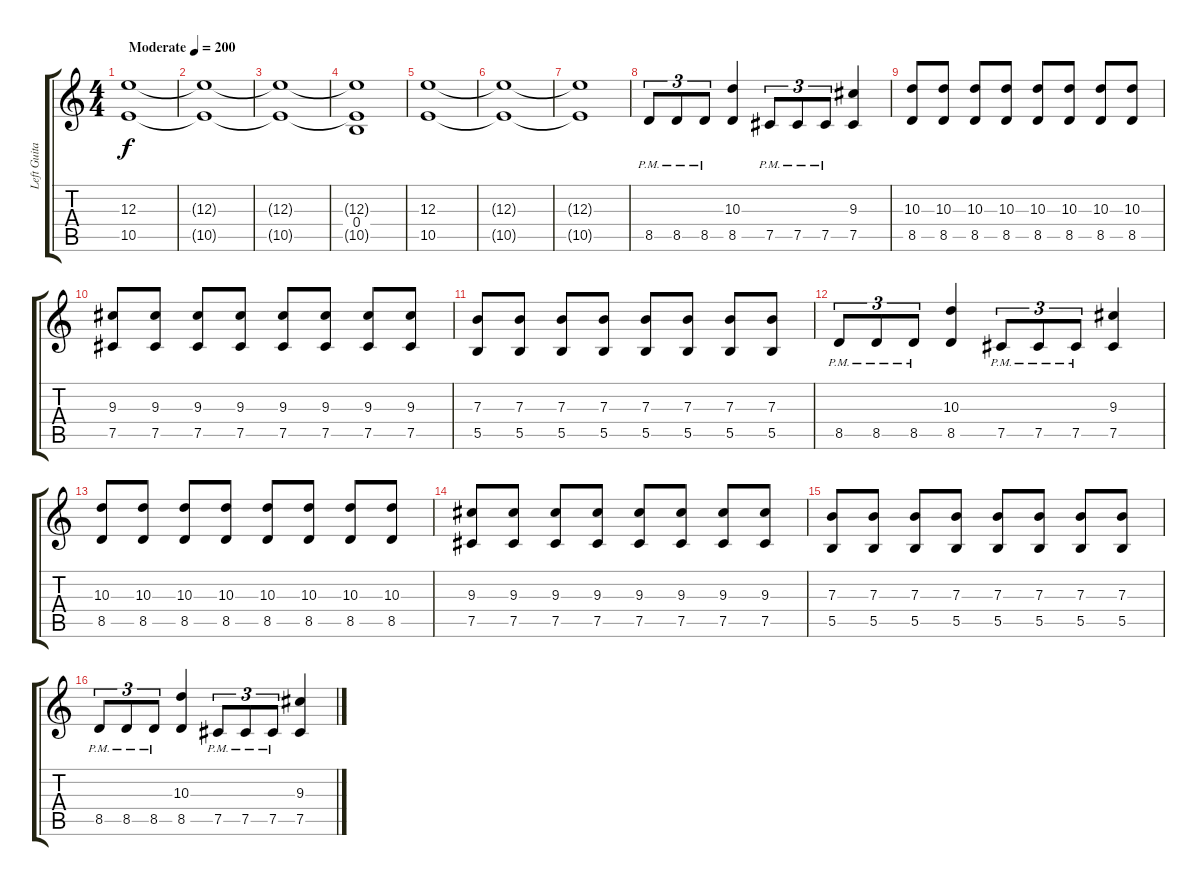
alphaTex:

\track ("Left Guitar" "Left Guita") {instrument distortionguitar}
\staff {score tabs}
\tuning (Db4 Ab3 E3 B2 Gb2 B1) {hide}
\ts (4 4)
\tempo (200 "Moderate")
\clef g2
\ks c
(12.3 10.5).1{dy f instrument distortionguitar} |
(12.3{t} 10.5{t}).1 |
(12.3{t} 10.5{t}).1 |
(12.3{t} 0.4 10.5{t}).1 |
(12.3 10.5).1 |
(12.3{t} 10.5{t}).1 |
(12.3{t} 10.5{t}).1 |
8.5{pm}.8{tu (3 2)} 8.5{pm}.8{tu (3 2)} 8.5{pm}.8{tu (3 2)} (10.3 8.5).4 7.5{pm}.8{tu (3 2)} 7.5{pm}.8{tu (3 2)} 7.5{pm}.8{tu (3 2)} (9.3 7.5).4 |
(10.3 8.5).8 (10.3 8.5).8 (10.3 8.5).8 (10.3 8.5).8 (10.3 8.5).8 (10.3 8.5).8 (10.3 8.5).8 (10.3 8.5).8 |
(9.3 7.5).8 (9.3 7.5).8 (9.3 7.5).8 (9.3 7.5).8 (9.3 7.5).8 (9.3 7.5).8 (9.3 7.5).8 (9.3 7.5).8 |
(7.3 5.5).8 (7.3 5.5).8 (7.3 5.5).8 (7.3 5.5).8 (7.3 5.5).8 (7.3 5.5).8 (7.3 5.5).8 (7.3 5.5).8 |
8.5{pm}.8{tu (3 2)} 8.5{pm}.8{tu (3 2)} 8.5{pm}.8{tu (3 2)} (10.3 8.5).4 7.5{pm}.8{tu (3 2)} 7.5{pm}.8{tu (3 2)} 7.5{pm}.8{tu (3 2)} (9.3 7.5).4 |
(10.3 8.5).8 (10.3 8.5).8 (10.3 8.5).8 (10.3 8.5).8 (10.3 8.5).8 (10.3 8.5).8 (10.3 8.5).8 (10.3 8.5).8 |
(9.3 7.5).8 (9.3 7.5).8 (9.3 7.5).8 (9.3 7.5).8 (9.3 7.5).8 (9.3 7.5).8 (9.3 7.5).8 (9.3 7.5).8 |
(7.3 5.5).8 (7.3 5.5).8 (7.3 5.5).8 (7.3 5.5).8 (7.3 5.5).8 (7.3 5.5).8 (7.3 5.5).8 (7.3 5.5).8 |
8.5{pm}.8{tu (3 2)} 8.5{pm}.8{tu (3 2)} 8.5{pm}.8{tu (3 2)} (10.3 8.5).4 7.5{pm}.8{tu (3 2)} 7.5{pm}.8{tu (3 2)} 7.5{pm}.8{tu (3 2)} (9.3 7.5).4
